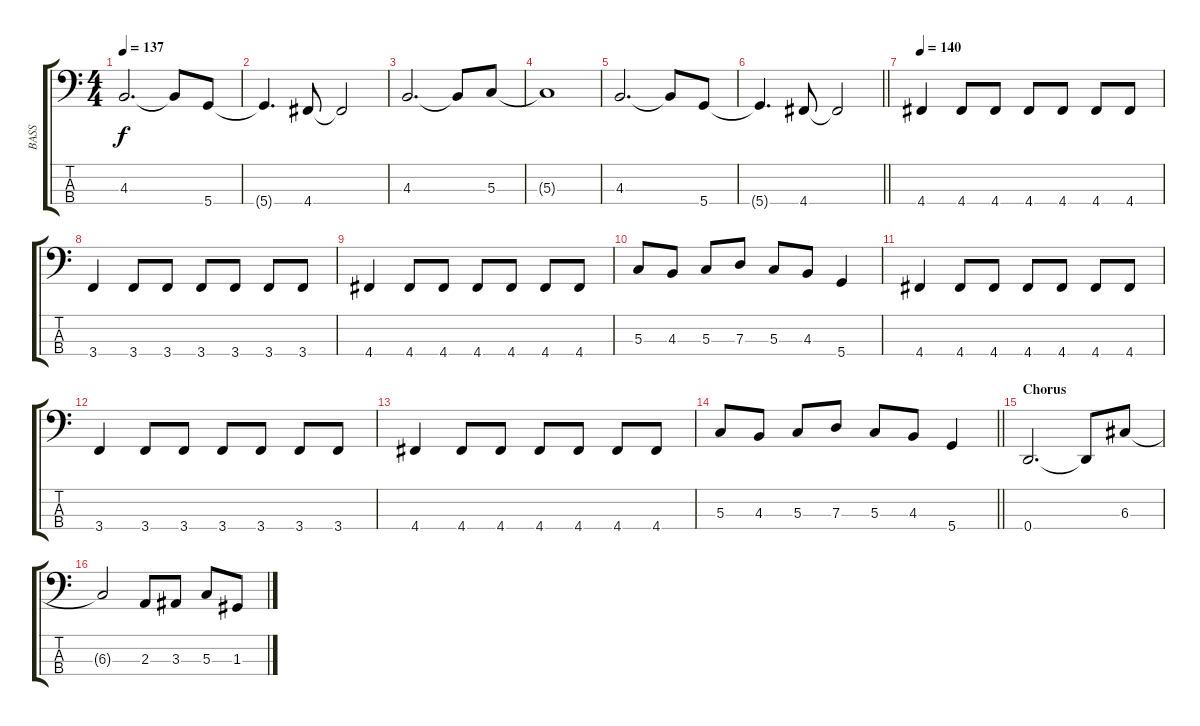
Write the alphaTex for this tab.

\track ("BASS" "BASS") {instrument electricbasspick}
\staff {score tabs}
\tuning (F2 C2 G1 D1) {hide}
\ts (4 4)
\tempo 137
\clef f4
\ks c
4.3.2{d dy f} 4.3{t}.8 5.4.8 |
5.4{t}.4{d} 4.4.8 4.4{t}.2 |
4.3.2{d} 4.3{t}.8 5.3.8 |
5.3{t}.1 |
4.3.2{d} 4.3{t}.8 5.4.8 |
\barLineRight lightlight
5.4{t}.4{d} 4.4.8 4.4{t}.2 |
\tempo 140
4.4.4 4.4.8 4.4.8 4.4.8 4.4.8 4.4.8 4.4.8 |
3.4.4 3.4.8 3.4.8 3.4.8 3.4.8 3.4.8 3.4.8 |
4.4.4 4.4.8 4.4.8 4.4.8 4.4.8 4.4.8 4.4.8 |
5.3.8 4.3.8 5.3.8 7.3.8 5.3.8 4.3.8 5.4.4 |
4.4.4 4.4.8 4.4.8 4.4.8 4.4.8 4.4.8 4.4.8 |
3.4.4 3.4.8 3.4.8 3.4.8 3.4.8 3.4.8 3.4.8 |
4.4.4 4.4.8 4.4.8 4.4.8 4.4.8 4.4.8 4.4.8 |
\barLineRight lightlight
5.3.8 4.3.8 5.3.8 7.3.8 5.3.8 4.3.8 5.4.4 |
\section ("" "Chorus")
0.4.2{d} 0.4{t}.8 6.3.8 |
6.3{t}.2 2.3.8 3.3.8 5.3.8 1.3.8
